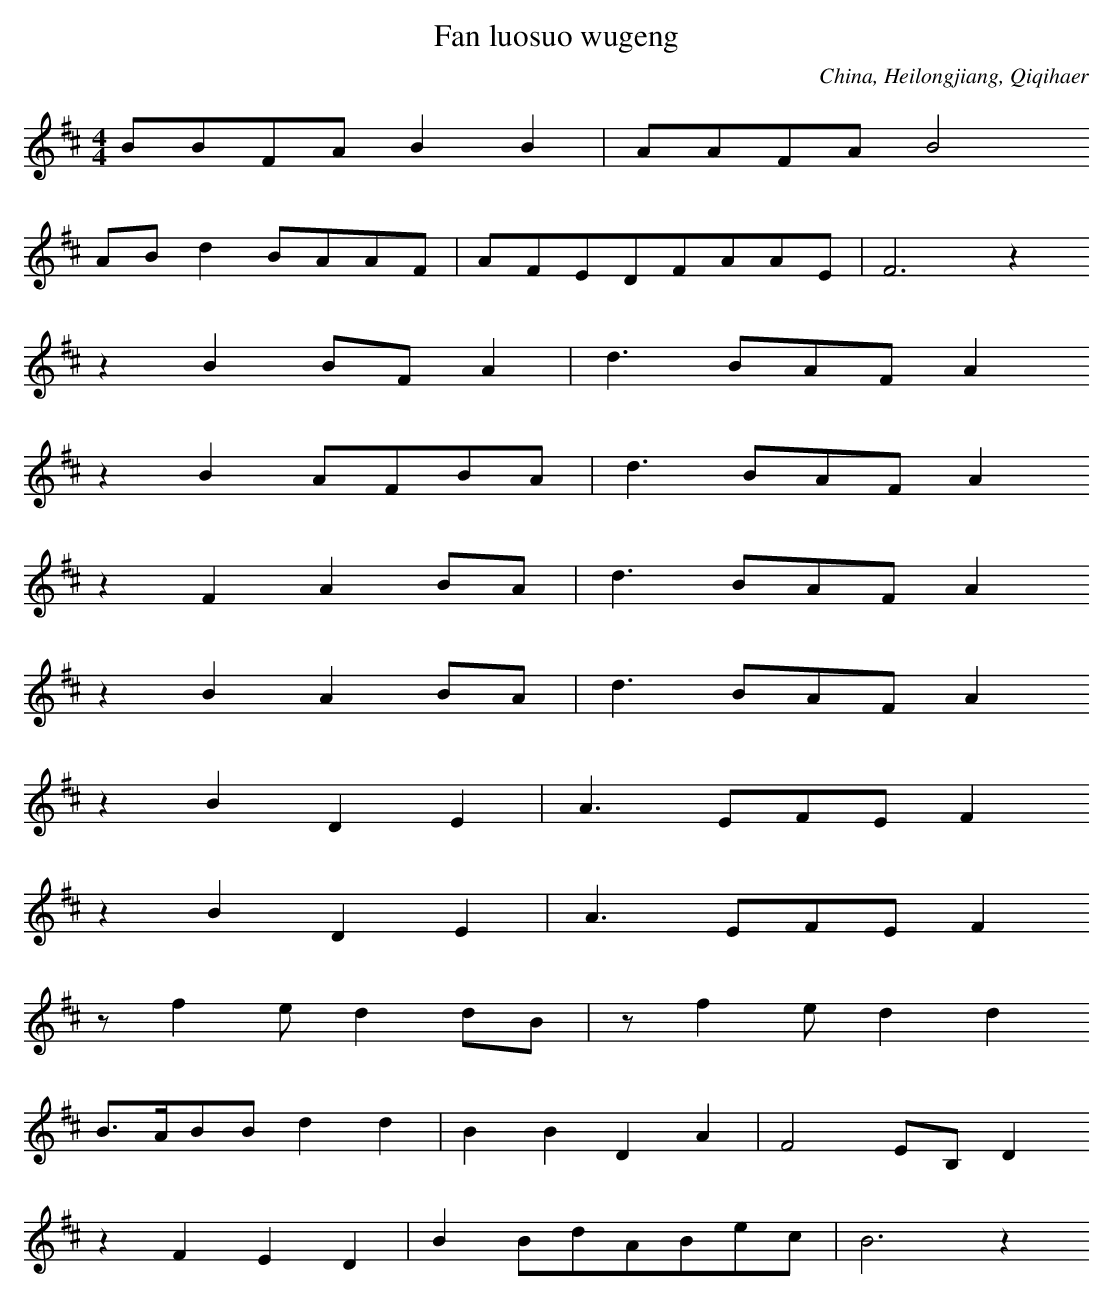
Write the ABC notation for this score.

X:1
T: Fan luosuo wugeng
O: China, Heilongjiang, Qiqihaer
M: 4/4
L: 1/16
K: D
B2B2F2A2B4B4 | A2A2F2A2B8
A2B2d4B2A2A2F2 | A2F2E2D2F2A2A2E2 | F12z4
z4B4B2F2A4 | d6B2A2F2A4
z4B4A2F2B2A2 | d6B2A2F2A4
z4F4A4B2A2 | d6B2A2F2A4
z4B4A4B2A2 | d6B2A2F2A4
z4B4D4E4 | A6E2F2E2F4
z4B4D4E4 | A6E2F2E2F4
z2f4e2d4d2B2 | z2f4e2d4d4
B3AB2B2d4d4 | B4B4D4A4 | F8E2B,2D4
z4F4E4D4 | B4B2d2A2B2e2c2 | B12z4
